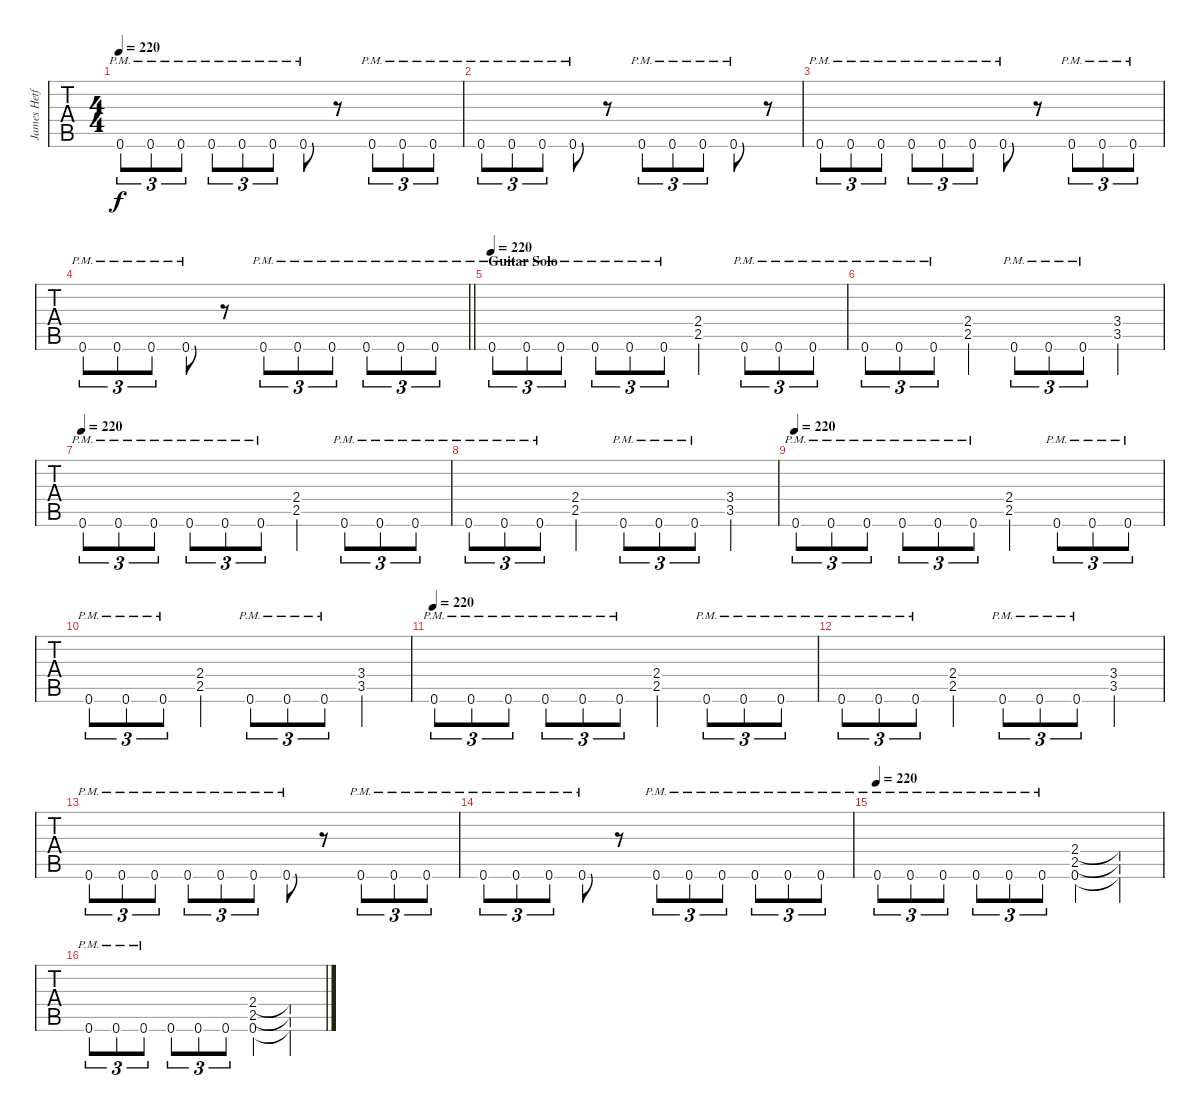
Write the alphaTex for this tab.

\track ("James Hetfield" "James Hetf") {instrument electricguitarjazz}
\staff {tabs}
\tuning (E4 B3 G3 D3 A2 E2) {hide}
\ts (4 4)
\tempo 220
\clef g2
\ks c
0.6{pm}.8{tu (3 2) dy f} 0.6{pm}.8{tu (3 2)} 0.6{pm}.8{tu (3 2)} 0.6{pm}.8{tu (3 2)} 0.6{pm}.8{tu (3 2)} 0.6{pm}.8{tu (3 2)} 0.6{pm}.8 r.8 0.6{pm}.8{tu (3 2)} 0.6{pm}.8{tu (3 2)} 0.6{pm}.8{tu (3 2)} |
0.6{pm}.8{tu (3 2)} 0.6{pm}.8{tu (3 2)} 0.6{pm}.8{tu (3 2)} 0.6{pm}.8 r.8 0.6{pm}.8{tu (3 2)} 0.6{pm}.8{tu (3 2)} 0.6{pm}.8{tu (3 2)} 0.6{pm}.8 r.8 |
0.6{pm}.8{tu (3 2)} 0.6{pm}.8{tu (3 2)} 0.6{pm}.8{tu (3 2)} 0.6{pm}.8{tu (3 2)} 0.6{pm}.8{tu (3 2)} 0.6{pm}.8{tu (3 2)} 0.6{pm}.8 r.8 0.6{pm}.8{tu (3 2)} 0.6{pm}.8{tu (3 2)} 0.6{pm}.8{tu (3 2)} |
\barLineRight lightlight
0.6{pm}.8{tu (3 2)} 0.6{pm}.8{tu (3 2)} 0.6{pm}.8{tu (3 2)} 0.6{pm}.8 r.8 0.6{pm}.8{tu (3 2)} 0.6{pm}.8{tu (3 2)} 0.6{pm}.8{tu (3 2)} 0.6{pm}.8{tu (3 2)} 0.6{pm}.8{tu (3 2)} 0.6{pm}.8{tu (3 2)} |
\section ("" "Guitar Solo")
\tempo 220
0.6{pm}.8{tu (3 2)} 0.6{pm}.8{tu (3 2)} 0.6{pm}.8{tu (3 2)} 0.6{pm}.8{tu (3 2)} 0.6{pm}.8{tu (3 2)} 0.6{pm}.8{tu (3 2)} (2.4 2.5).4 0.6{pm}.8{tu (3 2)} 0.6{pm}.8{tu (3 2)} 0.6{pm}.8{tu (3 2)} |
0.6{pm}.8{tu (3 2)} 0.6{pm}.8{tu (3 2)} 0.6{pm}.8{tu (3 2)} (2.4 2.5).4 0.6{pm}.8{tu (3 2)} 0.6{pm}.8{tu (3 2)} 0.6{pm}.8{tu (3 2)} (3.4 3.5).4 |
\tempo 220
0.6{pm}.8{tu (3 2)} 0.6{pm}.8{tu (3 2)} 0.6{pm}.8{tu (3 2)} 0.6{pm}.8{tu (3 2)} 0.6{pm}.8{tu (3 2)} 0.6{pm}.8{tu (3 2)} (2.4 2.5).4 0.6{pm}.8{tu (3 2)} 0.6{pm}.8{tu (3 2)} 0.6{pm}.8{tu (3 2)} |
0.6{pm}.8{tu (3 2)} 0.6{pm}.8{tu (3 2)} 0.6{pm}.8{tu (3 2)} (2.4 2.5).4 0.6{pm}.8{tu (3 2)} 0.6{pm}.8{tu (3 2)} 0.6{pm}.8{tu (3 2)} (3.4 3.5).4 |
\tempo 220
0.6{pm}.8{tu (3 2)} 0.6{pm}.8{tu (3 2)} 0.6{pm}.8{tu (3 2)} 0.6{pm}.8{tu (3 2)} 0.6{pm}.8{tu (3 2)} 0.6{pm}.8{tu (3 2)} (2.4 2.5).4 0.6{pm}.8{tu (3 2)} 0.6{pm}.8{tu (3 2)} 0.6{pm}.8{tu (3 2)} |
0.6{pm}.8{tu (3 2)} 0.6{pm}.8{tu (3 2)} 0.6{pm}.8{tu (3 2)} (2.4 2.5).4 0.6{pm}.8{tu (3 2)} 0.6{pm}.8{tu (3 2)} 0.6{pm}.8{tu (3 2)} (3.4 3.5).4 |
\tempo 220
0.6{pm}.8{tu (3 2)} 0.6{pm}.8{tu (3 2)} 0.6{pm}.8{tu (3 2)} 0.6{pm}.8{tu (3 2)} 0.6{pm}.8{tu (3 2)} 0.6{pm}.8{tu (3 2)} (2.4 2.5).4 0.6{pm}.8{tu (3 2)} 0.6{pm}.8{tu (3 2)} 0.6{pm}.8{tu (3 2)} |
0.6{pm}.8{tu (3 2)} 0.6{pm}.8{tu (3 2)} 0.6{pm}.8{tu (3 2)} (2.4 2.5).4 0.6{pm}.8{tu (3 2)} 0.6{pm}.8{tu (3 2)} 0.6{pm}.8{tu (3 2)} (3.4 3.5).4 |
0.6{pm}.8{tu (3 2)} 0.6{pm}.8{tu (3 2)} 0.6{pm}.8{tu (3 2)} 0.6{pm}.8{tu (3 2)} 0.6{pm}.8{tu (3 2)} 0.6{pm}.8{tu (3 2)} 0.6{pm}.8 r.8 0.6{pm}.8{tu (3 2)} 0.6{pm}.8{tu (3 2)} 0.6{pm}.8{tu (3 2)} |
0.6{pm}.8{tu (3 2)} 0.6{pm}.8{tu (3 2)} 0.6{pm}.8{tu (3 2)} 0.6{pm}.8 r.8 0.6{pm}.8{tu (3 2)} 0.6{pm}.8{tu (3 2)} 0.6{pm}.8{tu (3 2)} 0.6{pm}.8{tu (3 2)} 0.6{pm}.8{tu (3 2)} 0.6{pm}.8{tu (3 2)} |
\tempo 220
0.6{pm}.8{tu (3 2)} 0.6{pm}.8{tu (3 2)} 0.6{pm}.8{tu (3 2)} 0.6{pm}.8{tu (3 2)} 0.6{pm}.8{tu (3 2)} 0.6{pm}.8{tu (3 2)} (2.4 2.5 0.6).4 (2.4{t} 2.5{t} 0.6{t}).4 |
0.6{pm}.8{tu (3 2)} 0.6{pm}.8{tu (3 2)} 0.6{pm}.8{tu (3 2)} 0.6.8{tu (3 2)} 0.6.8{tu (3 2)} 0.6.8{tu (3 2)} (2.4 2.5 0.6).4 (2.4{t} 2.5{t} 0.6{t}).4
